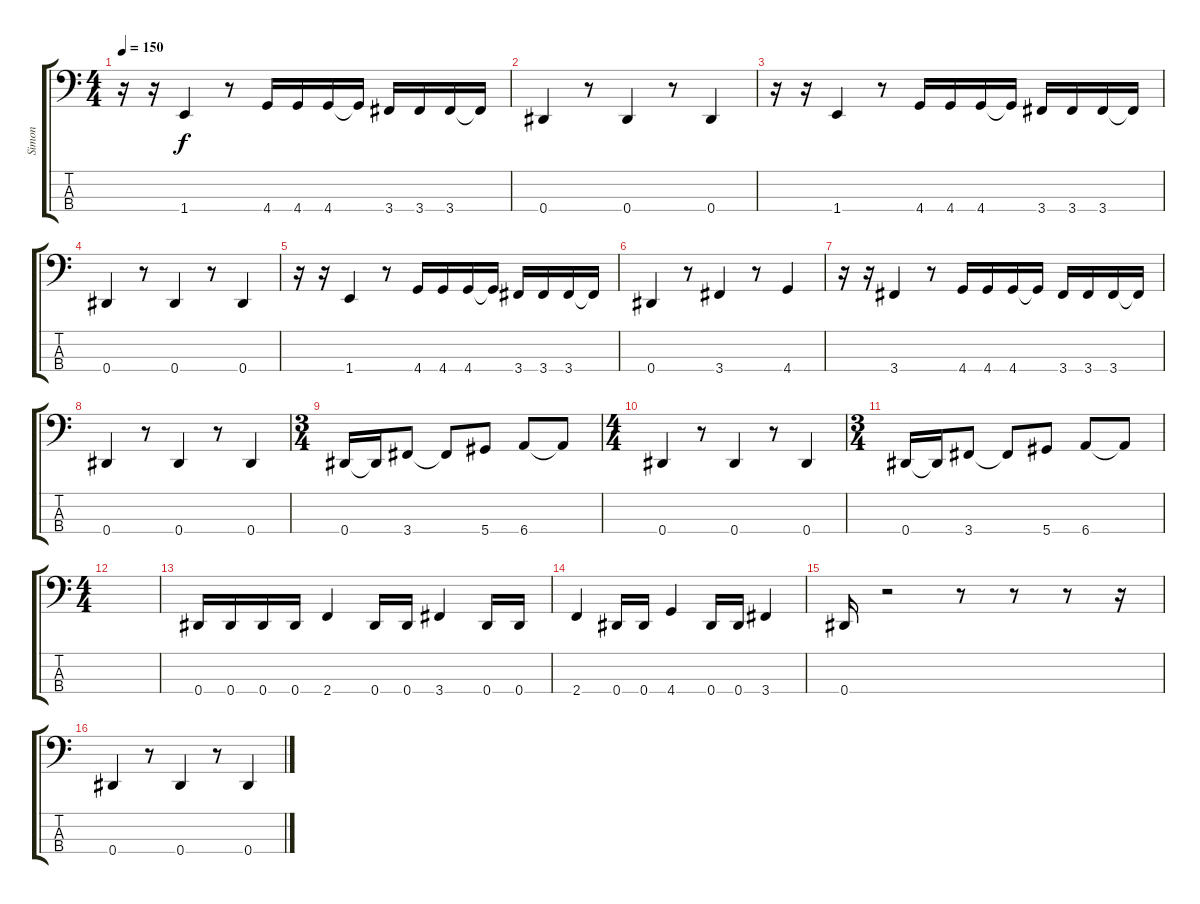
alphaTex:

\track ("Simon" "Simon") {instrument electricbasspick}
\staff {score tabs}
\tuning (Gb2 Db2 Ab1 Eb1) {hide}
\ts (4 4)
\tempo 150
\clef f4
\ks c
r.16{dy f} r.16 1.4.4 r.8 4.4.16 4.4.16 4.4.16 4.4{t}.16 3.4.16 3.4.16 3.4.16 3.4{t}.16 |
0.4.4 r.8 0.4.4 r.8 0.4.4 |
r.16 r.16 1.4.4 r.8 4.4.16 4.4.16 4.4.16 4.4{t}.16 3.4.16 3.4.16 3.4.16 3.4{t}.16 |
0.4.4 r.8 0.4.4 r.8 0.4.4 |
r.16 r.16 1.4.4 r.8 4.4.16 4.4.16 4.4.16 4.4{t}.16 3.4.16 3.4.16 3.4.16 3.4{t}.16 |
0.4.4 r.8 3.4.4 r.8 4.4.4 |
r.16 r.16 3.4.4 r.8 4.4.16 4.4.16 4.4.16 4.4{t}.16 3.4.16 3.4.16 3.4.16 3.4{t}.16 |
0.4.4 r.8 0.4.4 r.8 0.4.4 |
\ts (3 4)
0.4.16 0.4{t}.16 3.4.8 3.4{t}.8 5.4.8 6.4.8 6.4{t}.8 |
\ts (4 4)
0.4.4 r.8 0.4.4 r.8 0.4.4 |
\ts (3 4)
0.4.16 0.4{t}.16 3.4.8 3.4{t}.8 5.4.8 6.4.8 6.4{t}.8 |
\ts (4 4)
|
0.4.16 0.4.16 0.4.16 0.4.16 2.4.4 0.4.16 0.4.16 3.4.4 0.4.16 0.4.16 |
2.4.4 0.4.16 0.4.16 4.4.4 0.4.16 0.4.16 3.4.4 |
0.4.16 r.2 r.8 r.8 r.8 r.16 |
0.4.4 r.8 0.4.4 r.8 0.4.4
